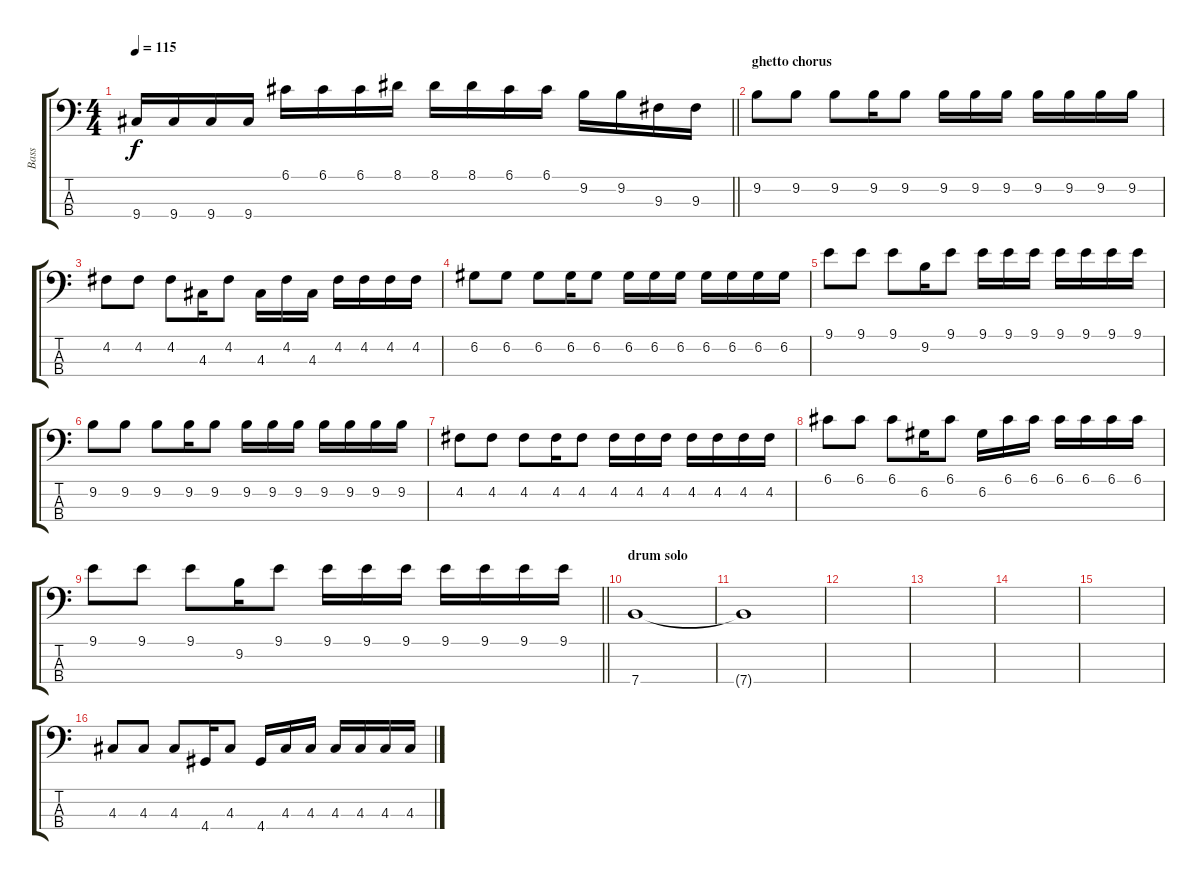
\track ("Bass" "Bass") {instrument electricbassfinger}
\staff {score tabs}
\tuning (G2 D2 A1 E1) {hide}
\ts (4 4)
\tempo 115
\clef f4
\barLineRight lightlight
\ks c
9.4.16{dy f} 9.4.16 9.4.16 9.4.16 6.1.16 6.1.16 6.1.16 8.1.16 8.1.16 8.1.16 6.1.16 6.1.16 9.2.16 9.2.16 9.3.16 9.3.16 |
\section ("" "ghetto chorus")
9.2.8 9.2.8 9.2.8 9.2.16 9.2.8 9.2.16 9.2.16 9.2.16 9.2.16 9.2.16 9.2.16 9.2.16 |
4.2.8 4.2.8 4.2.8 4.3.16 4.2.8 4.3.16 4.2.16 4.3.16 4.2.16 4.2.16 4.2.16 4.2.16 |
6.2.8 6.2.8 6.2.8 6.2.16 6.2.8 6.2.16 6.2.16 6.2.16 6.2.16 6.2.16 6.2.16 6.2.16 |
9.1.8 9.1.8 9.1.8 9.2.16 9.1.8 9.1.16 9.1.16 9.1.16 9.1.16 9.1.16 9.1.16 9.1.16 |
9.2.8 9.2.8 9.2.8 9.2.16 9.2.8 9.2.16 9.2.16 9.2.16 9.2.16 9.2.16 9.2.16 9.2.16 |
4.2.8 4.2.8 4.2.8 4.2.16 4.2.8 4.2.16 4.2.16 4.2.16 4.2.16 4.2.16 4.2.16 4.2.16 |
6.1.8 6.1.8 6.1.8 6.2.16 6.1.8 6.2.16 6.1.16 6.1.16 6.1.16 6.1.16 6.1.16 6.1.16 |
\barLineRight lightlight
9.1.8 9.1.8 9.1.8 9.2.16 9.1.8 9.1.16 9.1.16 9.1.16 9.1.16 9.1.16 9.1.16 9.1.16 |
\section ("" "drum solo")
7.4.1{volume 0} |
7.4{t}.1 |
|
|
|
|
4.3.8 4.3.8 4.3.8 4.4.16 4.3.8 4.4.16 4.3.16 4.3.16 4.3.16 4.3.16 4.3.16 4.3.16
